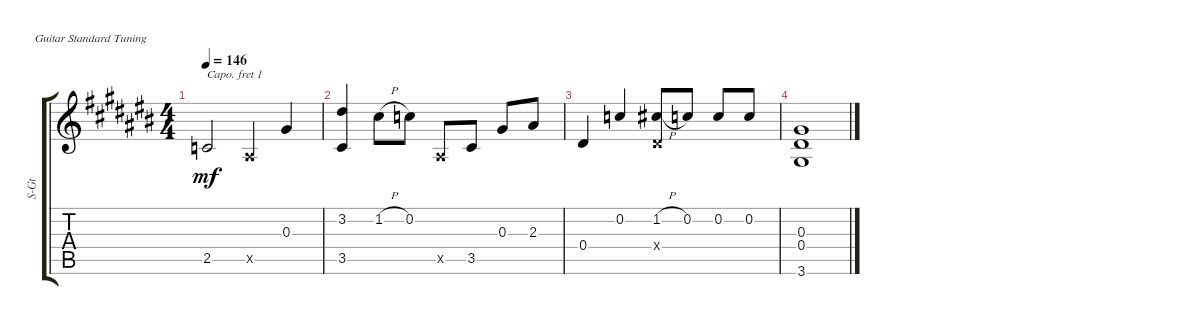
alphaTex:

\defaultSystemsLayout 4
\bracketExtendMode groupsimilarinstruments
\otherSystemsTrackNameOrientation horizontal
\track ("Steel Guitar" "S-Gt") {instrument acousticguitarsteel}
\staff {score tabs}
\capo 1
\tuning (E4 B3 G3 D3 A2 E2)
\ts (4 4)
\tempo 146
\clef g2
\ks c#
2.5{acc forcenatural}.2{dy mf beam Up} 0.5{x acc forcenatural}.4{beam Up} 0.3{acc forcenatural}.4{beam Up} |
(3.2{acc forcenatural} 3.5{acc forcenatural}).4{beam Up} 1.2{h acc forcenatural}.8{beam Down} 0.2{acc forcenatural}.8{beam Down} 0.5{x acc forcenatural}.8{beam Up} 3.5{acc forcenatural}.8{beam Up} 0.3{acc forcenatural}.8{beam Up} 2.3{acc forcenatural}.8{beam Up} |
0.4{acc forcenatural}.4{beam Up} 0.2{acc forcenatural}.4{beam Up} (1.2{h acc forcenatural} 0.4{x acc forcenatural}).8{beam Up} 0.2{acc forcenatural}.8{beam Up} 0.2{acc forcenatural}.8{beam Up} 0.2{acc forcenatural}.8{beam Up} |
(3.6{acc forcenatural} 0.4{acc forcenatural} 0.3{acc forcenatural}).1{beam Up}
